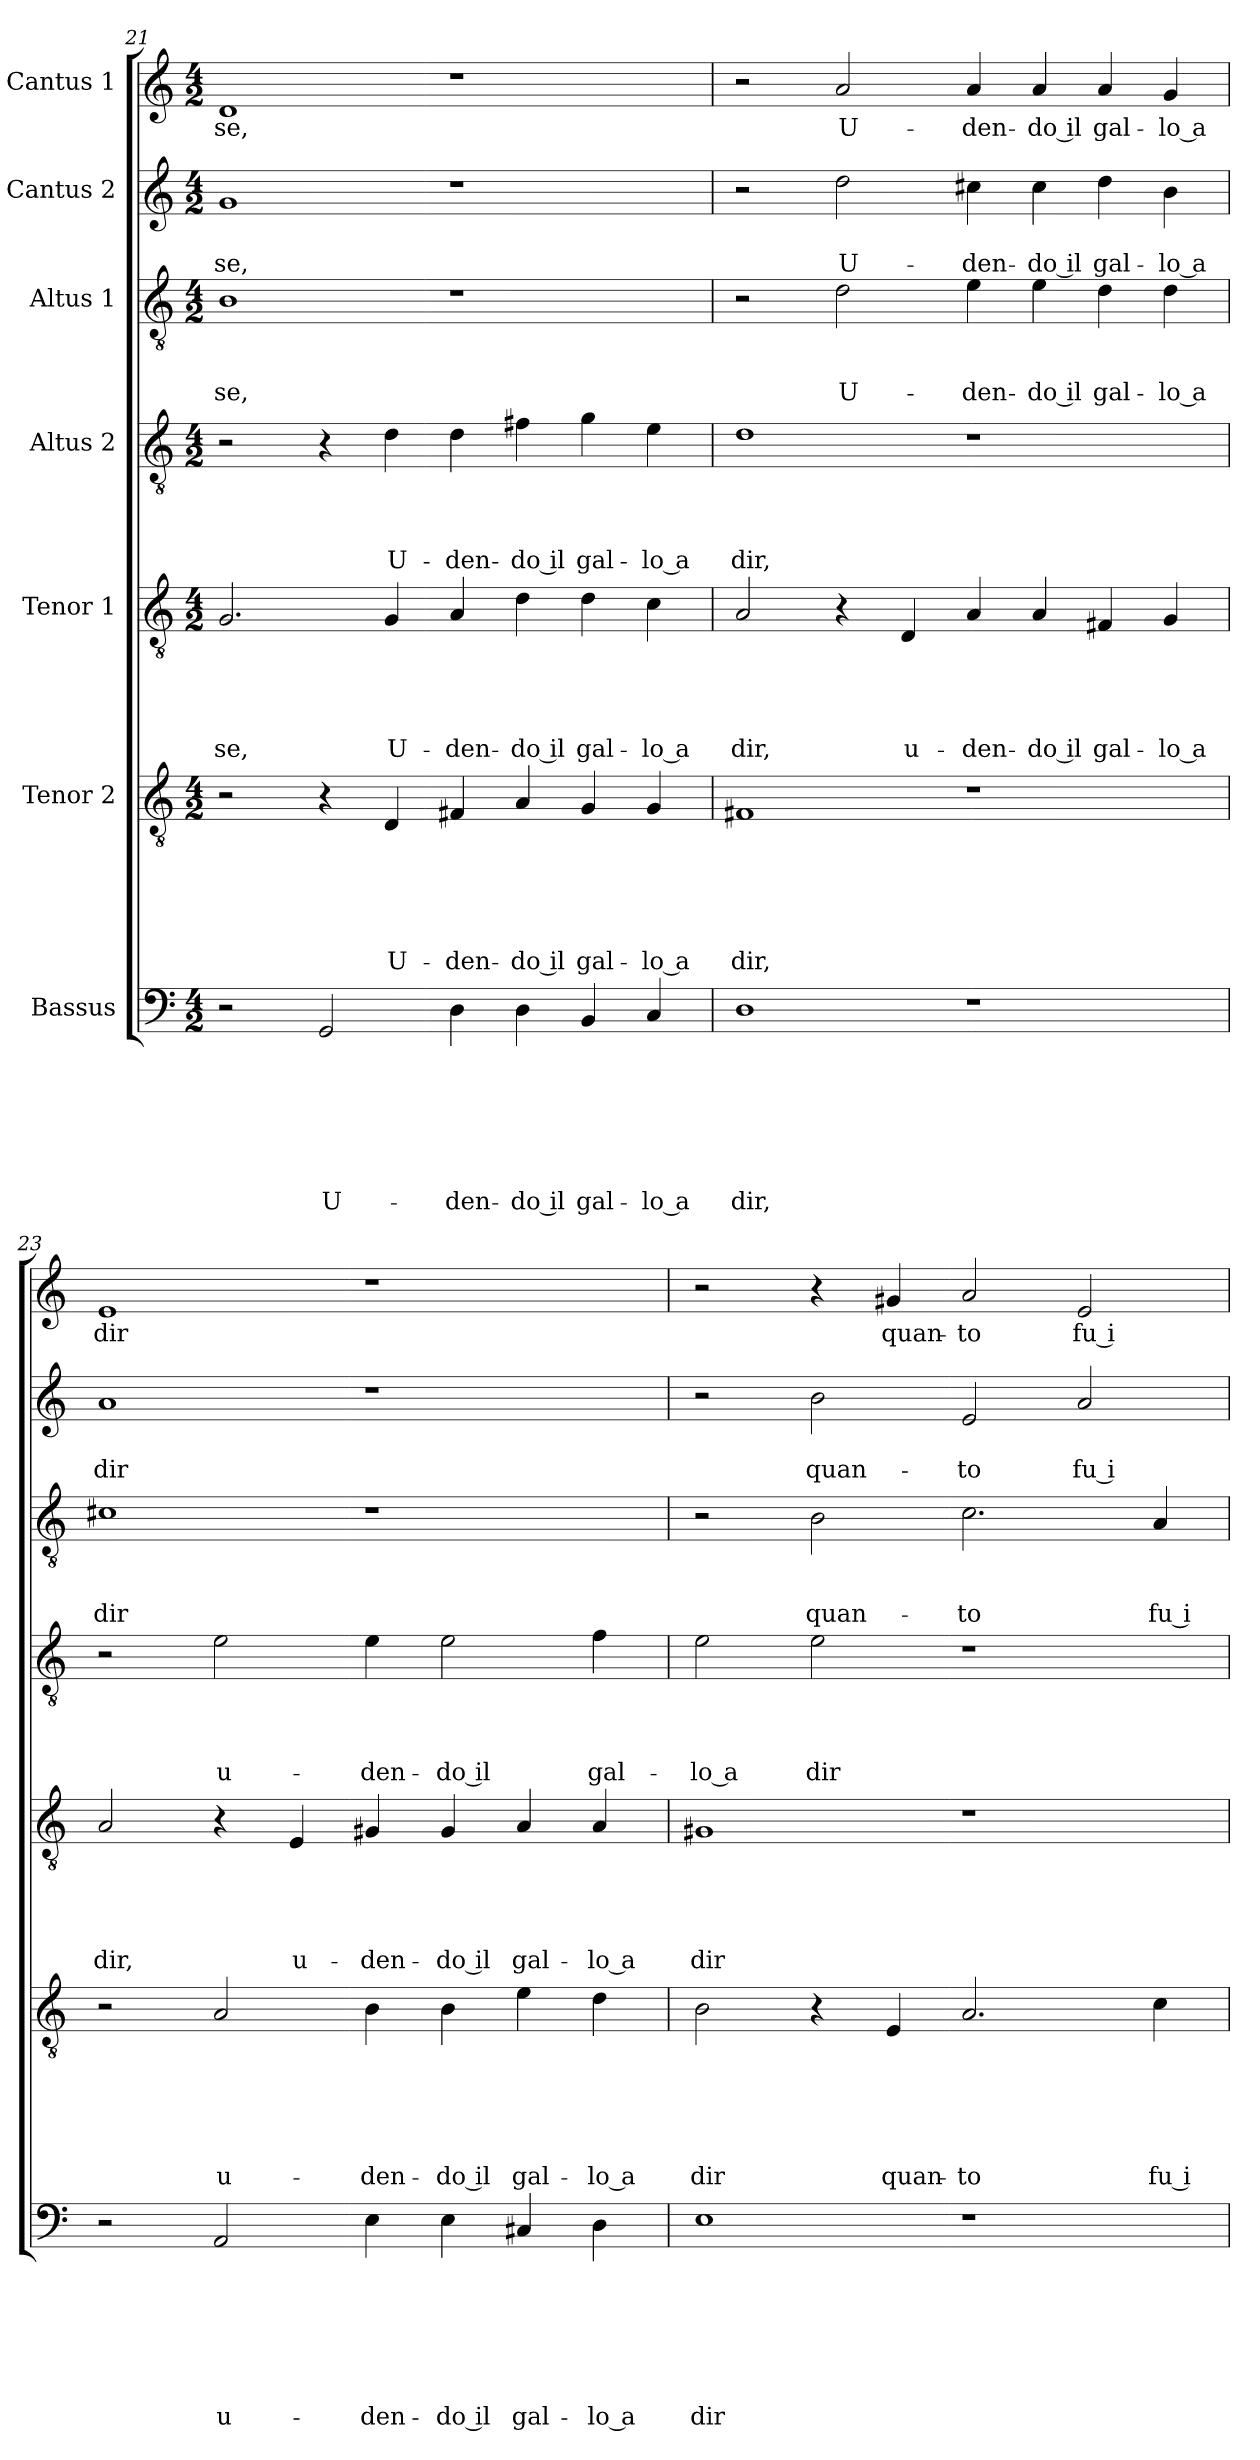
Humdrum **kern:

**kern	**text	**text	**text	**text	**text	**text	**text	**kern	**text	**text	**text	**text	**text	**text	**kern	**text	**text	**text	**text	**text	**kern	**text	**text	**text	**text	**kern	**text	**text	**text	**kern	**text	**text	**kern	**text
*part7	*part7	*part7	*part7	*part7	*part7	*part7	*part7	*part6	*part6	*part6	*part6	*part6	*part6	*part6	*part5	*part5	*part5	*part5	*part5	*part5	*part4	*part4	*part4	*part4	*part4	*part3	*part3	*part3	*part3	*part2	*part2	*part2	*part1	*part1
*staff7	*staff7	*staff7	*staff7	*staff7	*staff7	*staff7	*staff7	*staff6	*staff6	*staff6	*staff6	*staff6	*staff6	*staff6	*staff5	*staff5	*staff5	*staff5	*staff5	*staff5	*staff4	*staff4	*staff4	*staff4	*staff4	*staff3	*staff3	*staff3	*staff3	*staff2	*staff2	*staff2	*staff1	*staff1
*I"Bassus	*	*	*	*	*	*	*	*I"Tenor 2	*	*	*	*	*	*	*I"Tenor 1	*	*	*	*	*	*I"Altus 2	*	*	*	*	*I"Altus 1	*	*	*	*I"Cantus 2	*	*	*I"Cantus 1	*
!!LO:LB:g=z
*clefF4	*	*	*	*	*	*	*	*clefGv2	*	*	*	*	*	*	*clefGv2	*	*	*	*	*	*clefGv2	*	*	*	*	*clefGv2	*	*	*	*clefG2	*	*	*clefG2	*
*k[]	*	*	*	*	*	*	*	*k[]	*	*	*	*	*	*	*k[]	*	*	*	*	*	*k[]	*	*	*	*	*k[]	*	*	*	*k[]	*	*	*k[]	*
*a:	*	*	*	*	*	*	*	*a:	*	*	*	*	*	*	*a:	*	*	*	*	*	*a:	*	*	*	*	*a:	*	*	*	*a:	*	*	*a:	*
*M4/2	*	*	*	*	*	*	*	*M4/2	*	*	*	*	*	*	*M4/2	*	*	*	*	*	*M4/2	*	*	*	*	*M4/2	*	*	*	*M4/2	*	*	*M4/2	*
=21	=21	=21	=21	=21	=21	=21	=21	=21	=21	=21	=21	=21	=21	=21	=21	=21	=21	=21	=21	=21	=21	=21	=21	=21	=21	=21	=21	=21	=21	=21	=21	=21	=21	=21
!	!	!	!	!	!	!	!	!	!	!	!	!	!	!	!	!	!	!	!	!LO:LY:b	!	!	!	!	!	!	!	!	!LO:LY:b	!	!	!LO:LY:b	!	!LO:LY:b
2r	.	.	.	.	.	.	.	2r	.	.	.	.	.	.	2.G/	.	.	.	.	-se,	2r	.	.	.	.	1B	.	.	-se,	1g	.	-se,	1d	-se,
!	!	!	!	!	!	!	!LO:LY:b	!	!	!	!	!	!	!	!	!	!	!	!	!	!	!	!	!	!	!	!	!	!	!	!	!	!	!
2GG/	.	.	.	.	.	.	U-	4r	.	.	.	.	.	.	.	.	.	.	.	.	4r	.	.	.	.	.	.	.	.	.	.	.	.	.
!	!	!	!	!	!	!	!	!	!	!	!	!	!	!LO:LY:b	!	!	!	!	!	!LO:LY:b	!	!	!	!	!LO:LY:b	!	!	!	!	!	!	!	!	!
.	.	.	.	.	.	.	.	4D/	.	.	.	.	.	U-	4G/	.	.	.	.	U-	4d\	.	.	.	U-	.	.	.	.	.	.	.	.	.
!	!	!	!	!	!	!	!LO:LY:b	!	!	!	!	!	!	!LO:LY:b	!	!	!	!	!	!LO:LY:b	!	!	!	!	!LO:LY:b	!	!	!	!	!	!	!	!	!
4D\	.	.	.	.	.	.	-den-	4F#X/	.	.	.	.	.	-den-	4A/	.	.	.	.	-den-	4d\	.	.	.	-den-	1r	.	.	.	1r	.	.	1r	.
!	!	!	!	!	!	!	!LO:LY:b	!	!	!	!	!	!	!LO:LY:b	!	!	!	!	!	!LO:LY:b	!	!	!	!	!LO:LY:b	!	!	!	!	!	!	!	!	!
4D\	.	.	.	.	.	.	-do il	4A/	.	.	.	.	.	-do il	4d\	.	.	.	.	-do il	4f#X\	.	.	.	-do il	.	.	.	.	.	.	.	.	.
!	!	!	!	!	!	!	!LO:LY:b	!	!	!	!	!	!	!LO:LY:b	!	!	!	!	!	!LO:LY:b	!	!	!	!	!LO:LY:b	!	!	!	!	!	!	!	!	!
4BB/	.	.	.	.	.	.	gal-	4G/	.	.	.	.	.	gal-	4d\	.	.	.	.	gal-	4g\	.	.	.	gal-	.	.	.	.	.	.	.	.	.
!	!	!	!	!	!	!	!LO:LY:b	!	!	!	!	!	!	!LO:LY:b	!	!	!	!	!	!LO:LY:b	!	!	!	!	!LO:LY:b	!	!	!	!	!	!	!	!	!
4C/	.	.	.	.	.	.	-lo a	4G/	.	.	.	.	.	-lo a	4c\	.	.	.	.	-lo a	4e\	.	.	.	-lo a	.	.	.	.	.	.	.	.	.
=22	=22	=22	=22	=22	=22	=22	=22	=22	=22	=22	=22	=22	=22	=22	=22	=22	=22	=22	=22	=22	=22	=22	=22	=22	=22	=22	=22	=22	=22	=22	=22	=22	=22	=22
!	!	!	!	!	!	!	!LO:LY:b	!	!	!	!	!	!	!LO:LY:b	!	!	!	!	!	!LO:LY:b	!	!	!	!	!LO:LY:b	!	!	!	!	!	!	!	!	!
1D	.	.	.	.	.	.	dir,	1F#X	.	.	.	.	.	dir,	2A/	.	.	.	.	dir,	1d	.	.	.	dir,	2r	.	.	.	2r	.	.	2r	.
!	!	!	!	!	!	!	!	!	!	!	!	!	!	!	!	!	!	!	!	!	!	!	!	!	!	!	!	!	!LO:LY:b	!	!	!LO:LY:b	!	!LO:LY:b
.	.	.	.	.	.	.	.	.	.	.	.	.	.	.	4r	.	.	.	.	.	.	.	.	.	.	2d\	.	.	U-	2dd\	.	U-	2a/	U-
!	!	!	!	!	!	!	!	!	!	!	!	!	!	!	!	!	!	!	!	!LO:LY:b	!	!	!	!	!	!	!	!	!	!	!	!	!	!
.	.	.	.	.	.	.	.	.	.	.	.	.	.	.	4D/	.	.	.	.	u-	.	.	.	.	.	.	.	.	.	.	.	.	.	.
!	!	!	!	!	!	!	!	!	!	!	!	!	!	!	!	!	!	!	!	!LO:LY:b	!	!	!	!	!	!	!	!	!LO:LY:b	!	!	!LO:LY:b	!	!LO:LY:b
1r	.	.	.	.	.	.	.	1r	.	.	.	.	.	.	4A/	.	.	.	.	-den-	1r	.	.	.	.	4e\	.	.	-den-	4cc#X\	.	-den-	4a/	-den-
!	!	!	!	!	!	!	!	!	!	!	!	!	!	!	!	!	!	!	!	!LO:LY:b	!	!	!	!	!	!	!	!	!LO:LY:b	!	!	!LO:LY:b	!	!LO:LY:b
.	.	.	.	.	.	.	.	.	.	.	.	.	.	.	4A/	.	.	.	.	-do il	.	.	.	.	.	4e\	.	.	-do il	4cc#\	.	-do il	4a/	-do il
!	!	!	!	!	!	!	!	!	!	!	!	!	!	!	!	!	!	!	!	!LO:LY:b	!	!	!	!	!	!	!	!	!LO:LY:b	!	!	!LO:LY:b	!	!LO:LY:b
.	.	.	.	.	.	.	.	.	.	.	.	.	.	.	4F#X/	.	.	.	.	gal-	.	.	.	.	.	4d\	.	.	gal-	4dd\	.	gal-	4a/	gal-
!	!	!	!	!	!	!	!	!	!	!	!	!	!	!	!	!	!	!	!	!LO:LY:b	!	!	!	!	!	!	!	!	!LO:LY:b	!	!	!LO:LY:b	!	!LO:LY:b
.	.	.	.	.	.	.	.	.	.	.	.	.	.	.	4G/	.	.	.	.	-lo a	.	.	.	.	.	4d\	.	.	-lo a	4b\	.	-lo a	4g/	-lo a
=23	=23	=23	=23	=23	=23	=23	=23	=23	=23	=23	=23	=23	=23	=23	=23	=23	=23	=23	=23	=23	=23	=23	=23	=23	=23	=23	=23	=23	=23	=23	=23	=23	=23	=23
!	!	!	!	!	!	!	!	!	!	!	!	!	!	!	!	!	!	!	!	!LO:LY:b	!	!	!	!	!	!	!	!	!LO:LY:b	!	!	!LO:LY:b	!	!LO:LY:b
2r	.	.	.	.	.	.	.	2r	.	.	.	.	.	.	2A/	.	.	.	.	dir,	2r	.	.	.	.	1c#X	.	.	dir	1a	.	dir	1e	dir
!	!	!	!	!	!	!	!LO:LY:b	!	!	!	!	!	!	!LO:LY:b	!	!	!	!	!	!	!	!	!	!	!LO:LY:b	!	!	!	!	!	!	!	!	!
2AA/	.	.	.	.	.	.	u-	2A/	.	.	.	.	.	u-	4r	.	.	.	.	.	2e\	.	.	.	u-	.	.	.	.	.	.	.	.	.
!	!	!	!	!	!	!	!	!	!	!	!	!	!	!	!	!	!	!	!	!LO:LY:b	!	!	!	!	!	!	!	!	!	!	!	!	!	!
.	.	.	.	.	.	.	.	.	.	.	.	.	.	.	4E/	.	.	.	.	u-	.	.	.	.	.	.	.	.	.	.	.	.	.	.
!	!	!	!	!	!	!	!LO:LY:b	!	!	!	!	!	!	!LO:LY:b	!	!	!	!	!	!LO:LY:b	!	!	!	!	!LO:LY:b	!	!	!	!	!	!	!	!	!
4E\	.	.	.	.	.	.	-den-	4B\	.	.	.	.	.	-den-	4G#X/	.	.	.	.	-den-	4e\	.	.	.	-den-	1r	.	.	.	1r	.	.	1r	.
!	!	!	!	!	!	!	!LO:LY:b	!	!	!	!	!	!	!LO:LY:b	!	!	!	!	!	!LO:LY:b	!	!	!	!	!LO:LY:b	!	!	!	!	!	!	!	!	!
4E\	.	.	.	.	.	.	-do il	4B\	.	.	.	.	.	-do il	4G#/	.	.	.	.	-do il	2e\	.	.	.	-do il	.	.	.	.	.	.	.	.	.
!	!	!	!	!	!	!	!LO:LY:b	!	!	!	!	!	!	!LO:LY:b	!	!	!	!	!	!LO:LY:b	!	!	!	!	!	!	!	!	!	!	!	!	!	!
4C#X/	.	.	.	.	.	.	gal-	4e\	.	.	.	.	.	gal-	4A/	.	.	.	.	gal-	.	.	.	.	.	.	.	.	.	.	.	.	.	.
!	!	!	!	!	!	!	!LO:LY:b	!	!	!	!	!	!	!LO:LY:b	!	!	!	!	!	!LO:LY:b	!	!	!	!	!LO:LY:b	!	!	!	!	!	!	!	!	!
4D\	.	.	.	.	.	.	-lo a	4d\	.	.	.	.	.	-lo a	4A/	.	.	.	.	-lo a	4f\	.	.	.	gal-	.	.	.	.	.	.	.	.	.
=24	=24	=24	=24	=24	=24	=24	=24	=24	=24	=24	=24	=24	=24	=24	=24	=24	=24	=24	=24	=24	=24	=24	=24	=24	=24	=24	=24	=24	=24	=24	=24	=24	=24	=24
!	!	!	!	!	!	!	!LO:LY:b	!	!	!	!	!	!	!LO:LY:b	!	!	!	!	!	!LO:LY:b	!	!	!	!	!LO:LY:b	!	!	!	!	!	!	!	!	!
1E	.	.	.	.	.	.	dir	2B\	.	.	.	.	.	dir	1G#X	.	.	.	.	dir	2e\	.	.	.	-lo a	2r	.	.	.	2r	.	.	2r	.
!	!	!	!	!	!	!	!	!	!	!	!	!	!	!	!	!	!	!	!	!	!	!	!	!	!LO:LY:b	!	!	!	!LO:LY:b	!	!	!LO:LY:b	!	!
.	.	.	.	.	.	.	.	4r	.	.	.	.	.	.	.	.	.	.	.	.	2e\	.	.	.	dir	2B\	.	.	quan-	2b\	.	quan-	4r	.
!	!	!	!	!	!	!	!	!	!	!	!	!	!	!LO:LY:b	!	!	!	!	!	!	!	!	!	!	!	!	!	!	!	!	!	!	!	!LO:LY:b
.	.	.	.	.	.	.	.	4E/	.	.	.	.	.	quan-	.	.	.	.	.	.	.	.	.	.	.	.	.	.	.	.	.	.	4g#X/	quan-
!	!	!	!	!	!	!	!	!	!	!	!	!	!	!LO:LY:b	!	!	!	!	!	!	!	!	!	!	!	!	!	!	!LO:LY:b	!	!	!LO:LY:b	!	!LO:LY:b
1r	.	.	.	.	.	.	.	2.A/	.	.	.	.	.	-to	1r	.	.	.	.	.	1r	.	.	.	.	2.c\	.	.	-to	2e/	.	-to	2a/	-to
!	!	!	!	!	!	!	!	!	!	!	!	!	!	!	!	!	!	!	!	!	!	!	!	!	!	!	!	!	!	!	!	!LO:LY:b	!	!LO:LY:b
.	.	.	.	.	.	.	.	.	.	.	.	.	.	.	.	.	.	.	.	.	.	.	.	.	.	.	.	.	.	2a/	.	fu i-	2e/	fu i-
!	!	!	!	!	!	!	!	!	!	!	!	!	!	!LO:LY:b	!	!	!	!	!	!	!	!	!	!	!	!	!	!	!LO:LY:b	!	!	!	!	!
.	.	.	.	.	.	.	.	4c\	.	.	.	.	.	fu i-	.	.	.	.	.	.	.	.	.	.	.	4A/	.	.	fu i-	.	.	.	.	.
=	=	=	=	=	=	=	=	=	=	=	=	=	=	=	=	=	=	=	=	=	=	=	=	=	=	=	=	=	=	=	=	=	=	=
*-	*-	*-	*-	*-	*-	*-	*-	*-	*-	*-	*-	*-	*-	*-	*-	*-	*-	*-	*-	*-	*-	*-	*-	*-	*-	*-	*-	*-	*-	*-	*-	*-	*-	*-
